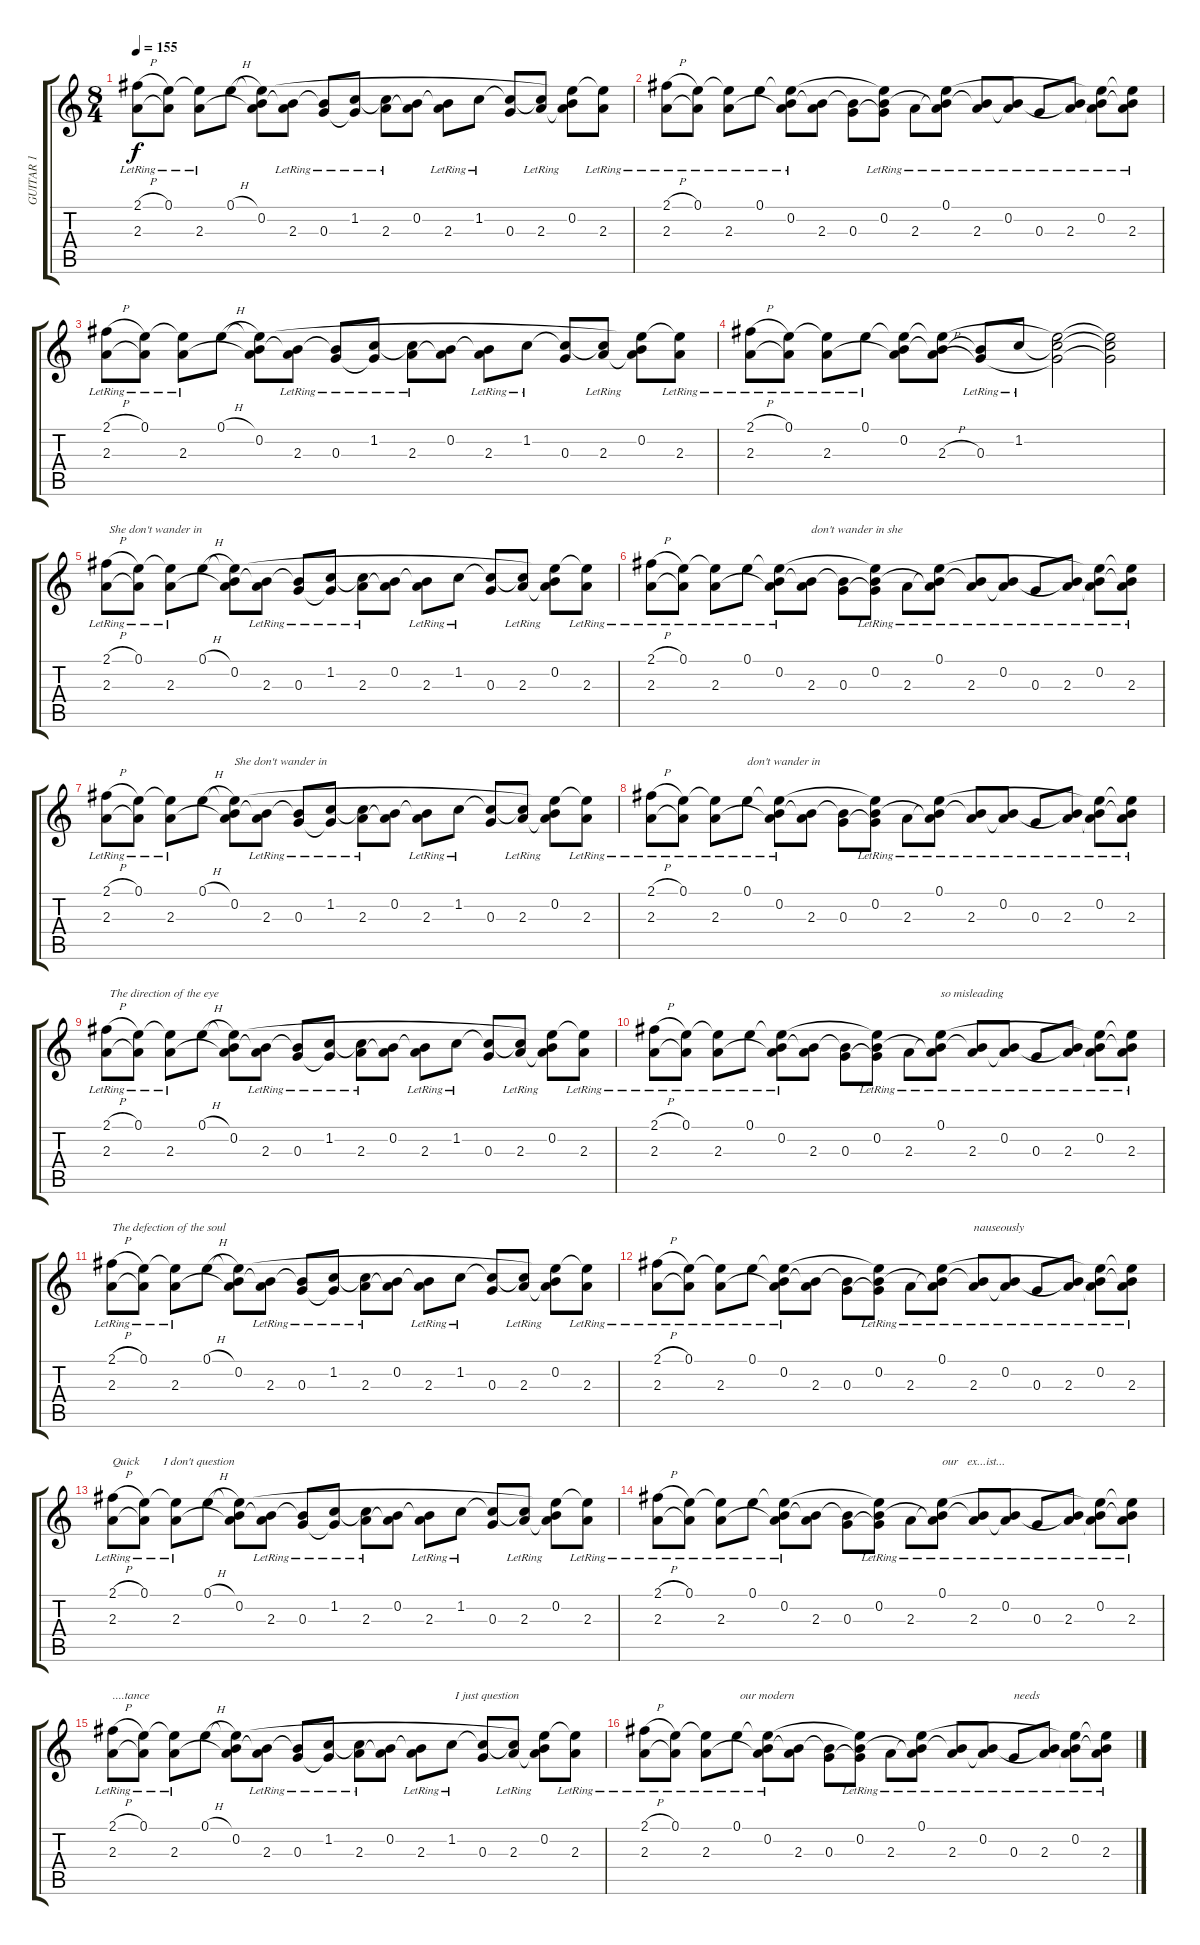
\track ("GUITAR 1" "GUITAR 1") {instrument electricguitarjazz}
\staff {score tabs}
\tuning (E4 B3 G3 D3 A2 D2) {hide}
\ts (8 4)
\tempo 155
\clef g2
\ks c
(2.1{h} 2.3{lr}).8{dy f instrument electricguitarjazz} (0.1{lr} 2.3{t}).8 (0.1{t} 2.3{lr}).8 0.1{h}.8 (0.1{t} 0.2 2.3{t}).8 (0.2{t} 2.3{lr}).8 (0.2{t} 0.3{lr}).8 (1.2{lr} 0.3{t}).8 (1.2{t} 2.3{lr}).8 (0.2 2.3{t}).8 (0.2{t} 2.3{lr}).8 1.2{lr}.8 (1.2{t} 0.3).8 (1.2{t} 2.3{lr}).8 (0.1{t} 0.2 2.3{t}).8 (0.1{t} 2.3{lr}).8 |
(2.1{h} 2.3{lr}).8 (0.1{lr} 2.3{t}).8 (0.1{t} 2.3{lr}).8 0.1{lr}.8 (0.1{t} 0.2{lr} 2.3{t}).8 (0.2{t} 2.3).8 (0.2{t} 0.3).8 (0.1{t} 0.2{lr} 0.3{t}).8 2.3{lr}.8 (0.1{lr} 0.2{t} 2.3{t}).8 (0.2{t} 2.3{lr}).8 (0.2{lr} 2.3{t}).8 0.3{lr}.8 (0.2{t} 2.3{lr}).8 (0.1{t} 0.2{lr} 2.3{t}).8 (0.1{t} 0.2{t} 2.3{lr}).8 |
(2.1{h} 2.3{lr}).8 (0.1{lr} 2.3{t}).8 (0.1{t} 2.3{lr}).8 0.1{h}.8 (0.1{t} 0.2 2.3{t}).8 (0.2{t} 2.3{lr}).8 (0.2{t} 0.3{lr}).8 (1.2{lr} 0.3{t}).8 (1.2{t} 2.3{lr}).8 (0.2 2.3{t}).8 (0.2{t} 2.3{lr}).8 1.2{lr}.8 (1.2{t} 0.3).8 (1.2{t} 2.3{lr}).8 (0.1{t} 0.2 2.3{t}).8 (0.1{t} 2.3{lr}).8 |
(2.1{h} 2.3{lr}).8 (0.1{lr} 2.3{t}).8 (0.1{t} 2.3{lr}).8 0.1{lr}.8 (0.1{t} 0.2 2.3{t}).8 (0.1{t} 0.2{t} 2.3{h}).8 (0.2{t} 0.3{lr}).8 1.2{lr}.8 (0.1{t} 1.2{t} 0.3{t}).2 (0.1{t} 1.2{t} 0.3{t}).2 |
(2.1{h} 2.3{lr}).8{txt " She don't wander in "} (0.1{lr} 2.3{t}).8 (0.1{t} 2.3{lr}).8 0.1{h}.8 (0.1{t} 0.2 2.3{t}).8 (0.2{t} 2.3{lr}).8 (0.2{t} 0.3{lr}).8 (1.2{lr} 0.3{t}).8 (1.2{t} 2.3{lr}).8 (0.2 2.3{t}).8 (0.2{t} 2.3{lr}).8 1.2{lr}.8 (1.2{t} 0.3).8 (1.2{t} 2.3{lr}).8 (0.1{t} 0.2 2.3{t}).8 (0.1{t} 2.3{lr}).8 |
(2.1{h} 2.3{lr}).8 (0.1{lr} 2.3{t}).8 (0.1{t} 2.3{lr}).8 0.1{lr}.8 (0.1{t} 0.2{lr} 2.3{t}).8 (0.2{t} 2.3).8{txt "don't wander in she"} (0.2{t} 0.3).8 (0.1{t} 0.2{lr} 0.3{t}).8 2.3{lr}.8 (0.1{lr} 0.2{t} 2.3{t}).8 (0.2{t} 2.3{lr}).8 (0.2{lr} 2.3{t}).8 0.3{lr}.8 (0.2{t} 2.3{lr}).8 (0.1{t} 0.2{lr} 2.3{t}).8 (0.1{t} 0.2{t} 2.3{lr}).8 |
(2.1{h} 2.3{lr}).8 (0.1{lr} 2.3{t}).8 (0.1{t} 2.3{lr}).8 0.1{h}.8 (0.1{t} 0.2 2.3{t}).8{txt "She don't wander in  "} (0.2{t} 2.3{lr}).8 (0.2{t} 0.3{lr}).8 (1.2{lr} 0.3{t}).8 (1.2{t} 2.3{lr}).8 (0.2 2.3{t}).8 (0.2{t} 2.3{lr}).8 1.2{lr}.8 (1.2{t} 0.3).8 (1.2{t} 2.3{lr}).8 (0.1{t} 0.2 2.3{t}).8 (0.1{t} 2.3{lr}).8 |
(2.1{h} 2.3{lr}).8 (0.1{lr} 2.3{t}).8 (0.1{t} 2.3{lr}).8 0.1{lr}.8{txt "don't wander in"} (0.1{t} 0.2{lr} 2.3{t}).8 (0.2{t} 2.3).8 (0.2{t} 0.3).8 (0.1{t} 0.2{lr} 0.3{t}).8 2.3{lr}.8 (0.1{lr} 0.2{t} 2.3{t}).8 (0.2{t} 2.3{lr}).8 (0.2{lr} 2.3{t}).8 0.3{lr}.8 (0.2{t} 2.3{lr}).8 (0.1{t} 0.2{lr} 2.3{t}).8 (0.1{t} 0.2{t} 2.3{lr}).8 |
(2.1{h} 2.3{lr}).8{txt " The direction of the eye"} (0.1{lr} 2.3{t}).8 (0.1{t} 2.3{lr}).8 0.1{h}.8 (0.1{t} 0.2 2.3{t}).8 (0.2{t} 2.3{lr}).8 (0.2{t} 0.3{lr}).8 (1.2{lr} 0.3{t}).8 (1.2{t} 2.3{lr}).8 (0.2 2.3{t}).8 (0.2{t} 2.3{lr}).8 1.2{lr}.8 (1.2{t} 0.3).8 (1.2{t} 2.3{lr}).8 (0.1{t} 0.2 2.3{t}).8 (0.1{t} 2.3{lr}).8 |
(2.1{h} 2.3{lr}).8 (0.1{lr} 2.3{t}).8 (0.1{t} 2.3{lr}).8 0.1{lr}.8 (0.1{t} 0.2{lr} 2.3{t}).8 (0.2{t} 2.3).8 (0.2{t} 0.3).8 (0.1{t} 0.2{lr} 0.3{t}).8 2.3{lr}.8 (0.1{lr} 0.2{t} 2.3{t}).8{txt "so misleading "} (0.2{t} 2.3{lr}).8 (0.2{lr} 2.3{t}).8 0.3{lr}.8 (0.2{t} 2.3{lr}).8 (0.1{t} 0.2{lr} 2.3{t}).8 (0.1{t} 0.2{t} 2.3{lr}).8 |
(2.1{h} 2.3{lr}).8{txt "The defection of the soul"} (0.1{lr} 2.3{t}).8 (0.1{t} 2.3{lr}).8 0.1{h}.8 (0.1{t} 0.2 2.3{t}).8 (0.2{t} 2.3{lr}).8 (0.2{t} 0.3{lr}).8 (1.2{lr} 0.3{t}).8 (1.2{t} 2.3{lr}).8 (0.2 2.3{t}).8 (0.2{t} 2.3{lr}).8 1.2{lr}.8 (1.2{t} 0.3).8 (1.2{t} 2.3{lr}).8 (0.1{t} 0.2 2.3{t}).8 (0.1{t} 2.3{lr}).8 |
(2.1{h} 2.3{lr}).8 (0.1{lr} 2.3{t}).8 (0.1{t} 2.3{lr}).8 0.1{lr}.8 (0.1{t} 0.2{lr} 2.3{t}).8 (0.2{t} 2.3).8 (0.2{t} 0.3).8 (0.1{t} 0.2{lr} 0.3{t}).8 2.3{lr}.8 (0.1{lr} 0.2{t} 2.3{t}).8 (0.2{t} 2.3{lr}).8{txt "nauseously               "} (0.2{lr} 2.3{t}).8 0.3{lr}.8 (0.2{t} 2.3{lr}).8 (0.1{t} 0.2{lr} 2.3{t}).8 (0.1{t} 0.2{t} 2.3{lr}).8 |
(2.1{h} 2.3{lr}).8{txt "Quick        I don't question"} (0.1{lr} 2.3{t}).8 (0.1{t} 2.3{lr}).8 0.1{h}.8 (0.1{t} 0.2 2.3{t}).8 (0.2{t} 2.3{lr}).8 (0.2{t} 0.3{lr}).8 (1.2{lr} 0.3{t}).8 (1.2{t} 2.3{lr}).8 (0.2 2.3{t}).8 (0.2{t} 2.3{lr}).8 1.2{lr}.8 (1.2{t} 0.3).8 (1.2{t} 2.3{lr}).8 (0.1{t} 0.2 2.3{t}).8 (0.1{t} 2.3{lr}).8 |
(2.1{h} 2.3{lr}).8 (0.1{lr} 2.3{t}).8 (0.1{t} 2.3{lr}).8 0.1{lr}.8 (0.1{t} 0.2{lr} 2.3{t}).8 (0.2{t} 2.3).8 (0.2{t} 0.3).8 (0.1{t} 0.2{lr} 0.3{t}).8 2.3{lr}.8 (0.1{lr} 0.2{t} 2.3{t}).8{txt "our   ex...ist...                 "} (0.2{t} 2.3{lr}).8 (0.2{lr} 2.3{t}).8 0.3{lr}.8 (0.2{t} 2.3{lr}).8 (0.1{t} 0.2{lr} 2.3{t}).8 (0.1{t} 0.2{t} 2.3{lr}).8 |
(2.1{h} 2.3{lr}).8{txt "....tance"} (0.1{lr} 2.3{t}).8 (0.1{t} 2.3{lr}).8 0.1{h}.8 (0.1{t} 0.2 2.3{t}).8 (0.2{t} 2.3{lr}).8 (0.2{t} 0.3{lr}).8 (1.2{lr} 0.3{t}).8 (1.2{t} 2.3{lr}).8 (0.2 2.3{t}).8 (0.2{t} 2.3{lr}).8 1.2{lr}.8{txt " I just question"} (1.2{t} 0.3).8 (1.2{t} 2.3{lr}).8 (0.1{t} 0.2 2.3{t}).8 (0.1{t} 2.3{lr}).8 |
(2.1{h} 2.3{lr}).8 (0.1{lr} 2.3{t}).8 (0.1{t} 2.3{lr}).8 0.1{lr}.8{txt " our modern"} (0.1{t} 0.2{lr} 2.3{t}).8 (0.2{t} 2.3).8 (0.2{t} 0.3).8 (0.1{t} 0.2{lr} 0.3{t}).8 2.3{lr}.8 (0.1{lr} 0.2{t} 2.3{t}).8 (0.2{t} 2.3{lr}).8 (0.2{lr} 2.3{t}).8 0.3{lr}.8{txt "needs"} (0.2{t} 2.3{lr}).8 (0.1{t} 0.2{lr} 2.3{t}).8 (0.1{t} 0.2{t} 2.3{lr}).8
